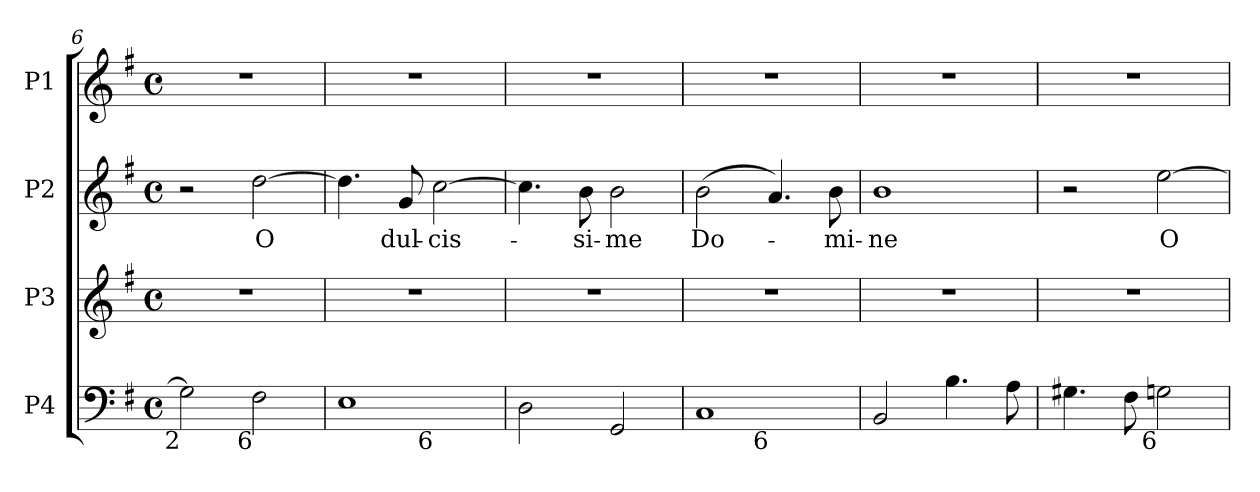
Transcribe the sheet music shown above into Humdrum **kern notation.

**kern	**kern	**kern	**text	**kern
*part4	*part3	*part2	*part2	*part1
*staff4	*staff3	*staff2	*staff2	*staff1
*I"P4	*I"P3	*I"P2	*	*I"P1
*clefF4	*clefG2	*clefG2	*	*clefG2
*k[f#]	*k[f#]	*k[f#]	*	*k[f#]
*G:	*G:	*G:	*	*G:
*M4/4	*M4/4	*M4/4	*	*M4/4
*met(c)	*met(c)	*met(c)	*	*met(c)
=6	=6	=6	=6	=6
!LO:TX:b:rj:t=2	!	!	!	!
2Gi\]	1r	2r	.	1r
!LO:TX:b:rj:t=6	!	!	!	!
!	!	!	!LO:LY:b:color=#000000	!
2F#i\	.	[2ddi\	O	.
!!LO:LB:g=z
=7	=7	=7	=7	=7
!LO:TX:b:rj:t=7	!	!	!	!
*^	*	*	*	*
1Ei	2ryy	1r	4.ddi\]	.	1r
!	!	!	!	!LO:LY:b:color=#000000	!
.	.	.	8gi/	dul-	.
!	!LO:TX:b:rj:t=6	!	!	!	!
!	!	!	!	!LO:LY:b:color=#000000	!
.	2ryy	.	[2cci\	-cis-	.
=8	=8	=8	=8	=8	=8
!LO:TX:b:rj:t=7	!	!	!	!	!
!LO:TX:t=#	!	!	!	!	!
*v	*v	*	*	*	*
2Di\	1r	4.cci\]	.	1r
!	!	!	!LO:LY:b:color=#000000	!
.	.	8bi\	-si-	.
!	!	!	!LO:LY:b:color=#000000	!
2GGi/	.	2bi\	-me	.
=9	=9	=9	=9	=9
!LO:TX:b:rj:t=7	!	!	!	!
!	!	!	!LO:LY:b:color=#000000	!
*^	*	*	*	*
1Ci	2ryy	1r	(2bi\	Do-	1r
!	!LO:TX:b:rj:t=6	!	!	!	!
.	2ryy	.	4.ai/)	.	.
!	!	!	!	!LO:LY:b:color=#000000	!
.	.	.	8bi\	-mi-	.
*v	*v	*	*	*	*
=10	=10	=10	=10	=10
*^	*	*	*	*
!LO:TX:b:rj:t=#	!	!	!	!	!
!	!	!	!	!LO:LY:b:color=#000000	!
*v	*v	*	*	*	*
2BBi/	1r	1bi	-ne	1r
4.Bi\	.	.	.	.
8Ai\	.	.	.	.
=11	=11	=11	=11	=11
4.G#Xi\	1r	2r	.	1r
8F#i\	.	.	.	.
!LO:TX:b:rj:t=6	!	!	!	!
!	!	!	!LO:LY:b:color=#000000	!
2Gni\	.	[2eei\	O	.
=	=	=	=	=
*-	*-	*-	*-	*-
